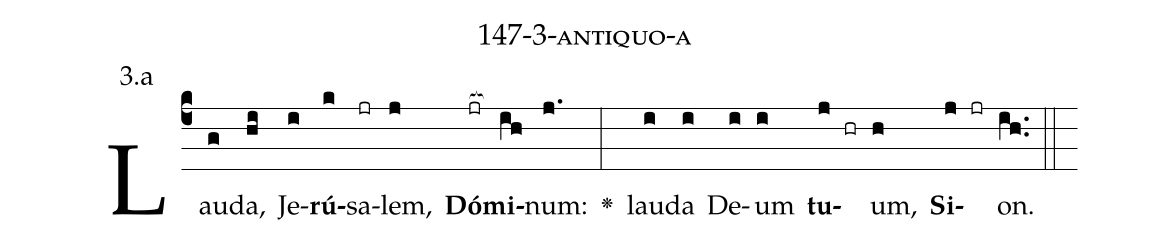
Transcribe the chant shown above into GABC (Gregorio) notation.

name: 147-3-antiquo-a;
annotation: 3.a;
%%
(c4)Lau(g)da,(hi) Je(i)<b>rú</b>(k)sa(jr)lem,(j) <b>Dó</b>(jr[ocb:1{])<b>mi</b>(ih[ocb:0}])num:(j.) <v>\greheightstar</v>(:) lau(i)da(i) De(i)um(i) <b>tu</b>(j hr)um,(h) <b>Si</b>(j jr)on.(ih..) (::)


%E(i) u(i) o(j) u(h) a(j) e.(ih..) (::)
